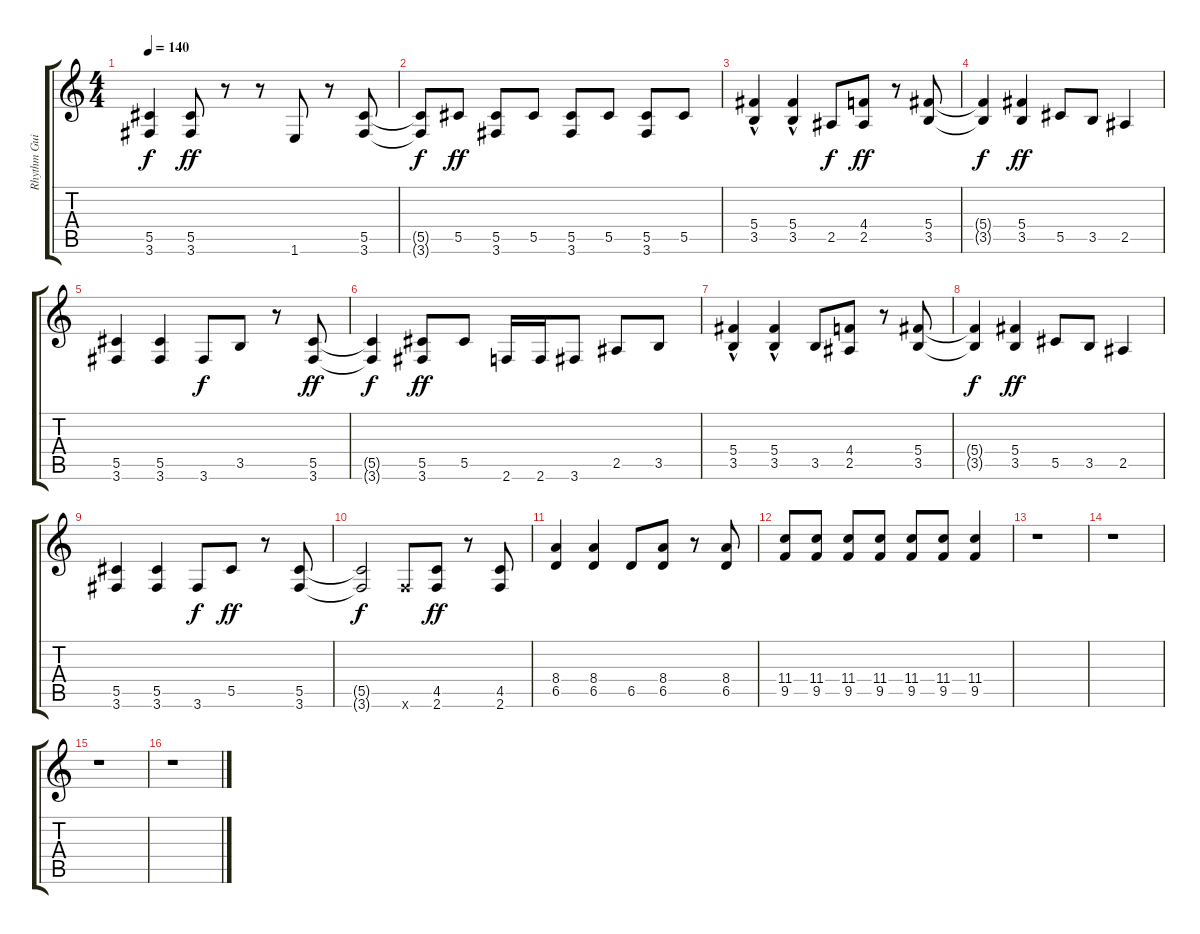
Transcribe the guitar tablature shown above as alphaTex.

\track ("Rhythm Guitar" "Rhythm Gui") {instrument distortionguitar}
\staff {score tabs}
\tuning (Eb4 Bb3 Gb3 Db3 Ab2 Eb2) {hide}
\ts (4 4)
\tempo 140
\clef g2
\ks c
(5.5{t} 3.6{t}).4{dy f} (5.5 3.6).8{dy ff} r.8 r.8 1.6.8 r.8 (5.5 3.6).8 |
(5.5{t} 3.6{t}).8{dy f} 5.5.8{dy ff} (5.5 3.6).8 5.5.8 (5.5 3.6).8 5.5.8 (5.5 3.6).8 5.5.8 |
(5.4{hac} 3.5).4 (5.4{hac} 3.5).4 2.5.8{dy f} (4.4 2.5).8{dy ff} r.8 (5.4 3.5).8 |
(5.4{t} 3.5{t}).4{dy f} (5.4 3.5).4{dy ff} 5.5.8 3.5.8 2.5.4 |
(5.5 3.6).4 (5.5 3.6).4 3.6.8{dy f} 3.5.8 r.8 (5.5 3.6).8{dy ff} |
(5.5{t} 3.6{t}).4{dy f} (5.5 3.6).8{dy ff} 5.5.8 2.6.16 2.6.16 3.6.8 2.5.8 3.5.8 |
(5.4{hac} 3.5).4 (5.4{hac} 3.5).4 3.5.8 (4.4 2.5).8 r.8 (5.4 3.5).8 |
(5.4{t} 3.5{t}).4{dy f} (5.4 3.5).4{dy ff} 5.5.8 3.5.8 2.5.4 |
(5.5 3.6).4 (5.5 3.6).4 3.6.8{dy f} 5.5.8{dy ff} r.8 (5.5 3.6).8 |
(5.5{t} 3.6{t}).2{dy f} 2.6{x}.8 (4.5 2.6).8{dy ff} r.8 (4.5 2.6).8 |
(8.4 6.5).4 (8.4 6.5).4 6.5.8 (8.4 6.5).8 r.8 (8.4 6.5).8 |
(11.4 9.5).8 (11.4 9.5).8 (11.4 9.5).8 (11.4 9.5).8 (11.4 9.5).8 (11.4 9.5).8 (11.4 9.5).4 |
r.1 |
r.1 |
r.1 |
r.1
